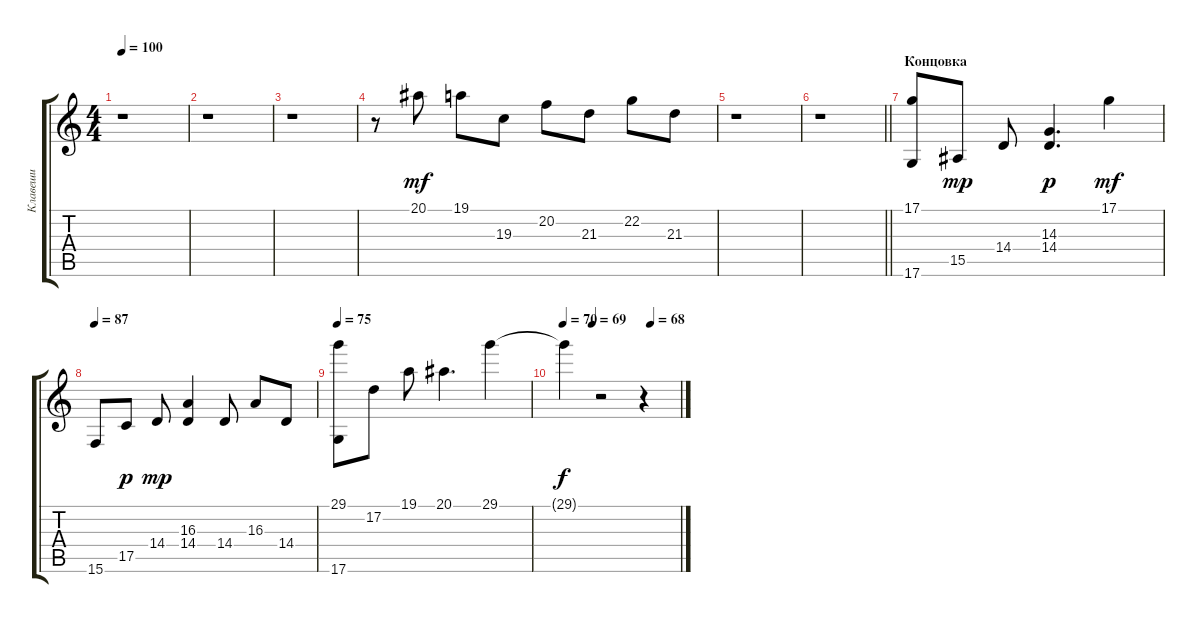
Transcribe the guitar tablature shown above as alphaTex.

\track ("Клавеши" "Клавеши") {instrument acousticgrandpiano}
\staff {score tabs}
\tuning (D4 A3 F3 C3 G2 D2) {hide}
\ts (4 4)
\tempo 100
\clef g2
\ks c
r.1{dy f} |
r.1 |
r.1 |
r.8{balance 8} 20.1.8{dy mf} 19.1.8 19.3.8 20.2.8 21.3.8 22.2.8 21.3.8 |
r.1 |
\barLineRight lightlight
r.1 |
\section ("" "Концовка")
(17.1 17.6).8 15.5.8{dy mp} 14.4.8 (14.3 14.4).4{d dy p} 17.1.4{dy mf} |
\tempo 87
15.6.8 17.5.8{dy p} 14.4.8{dy mp} (16.3 14.4).4 14.4.8 16.3.8 14.4.8 |
\tempo 75
(29.1 17.6).8 17.2.8 19.1.8 20.1.4{d} 29.1.4 |
\tempo 70
\tempo (69 0.25)
\tempo (68 0.75)
29.1{t}.4{dy f} r.2 r.4
